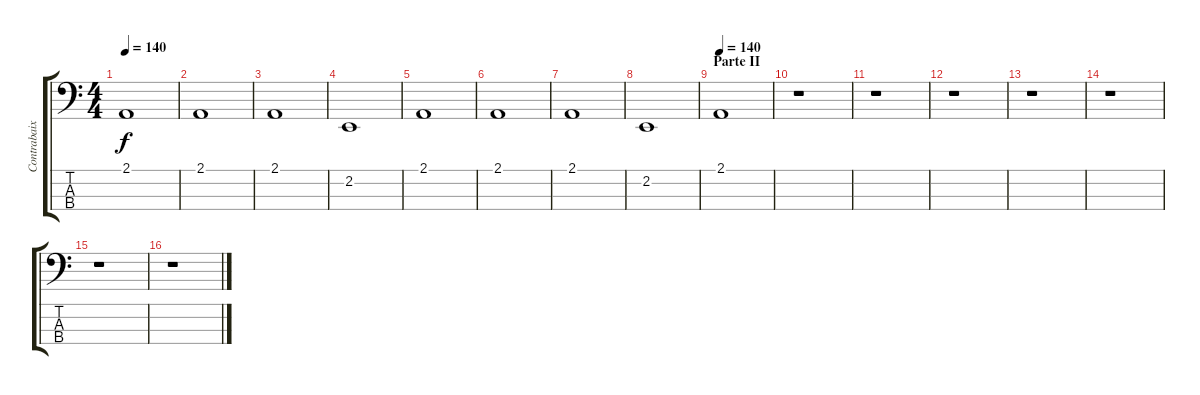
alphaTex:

\track ("Contrabaixo" "Contrabaix") {instrument tremolostrings}
\staff {score tabs}
\tuning (G2 D2 A1 E1) {hide}
\ts (4 4)
\tempo 140
\clef f4
\ks c
2.1.1{dy f} |
2.1.1 |
2.1.1 |
2.2.1 |
2.1.1 |
2.1.1 |
2.1.1 |
2.2.1 |
\section ("" "Parte II")
\tempo 140
2.1.1{instrument tremolostrings} |
r.1 |
r.1 |
r.1 |
r.1 |
r.1 |
r.1 |
r.1
